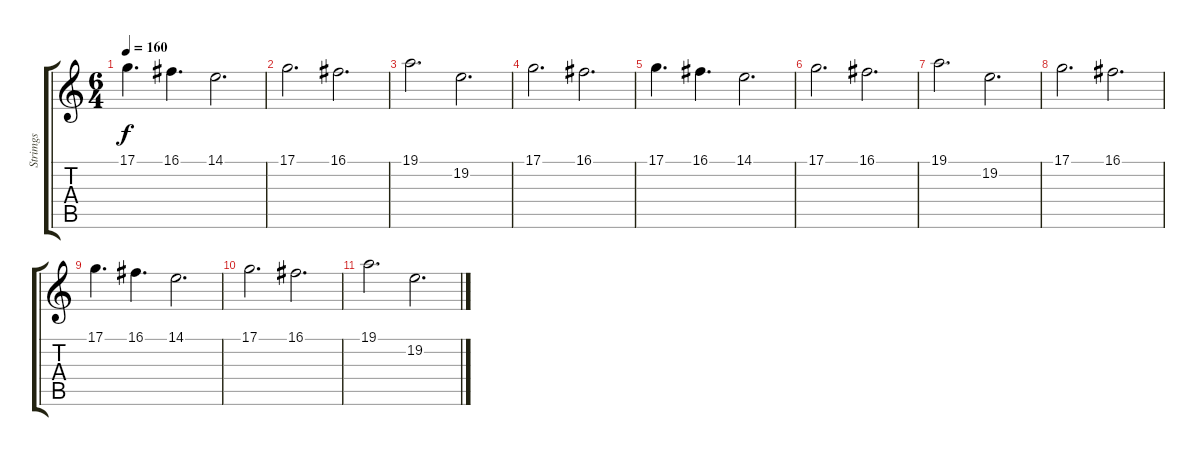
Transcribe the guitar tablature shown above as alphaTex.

\track ("Strimgs" "Strimgs") {instrument stringensemble1}
\staff {score tabs}
\tuning (D4 A3 F3 C3 G2 D2) {hide}
\ts (6 4)
\tempo 160
\clef g2
\ks c
17.1.4{d dy f} 16.1.4{d} 14.1.2{d} |
17.1.2{d} 16.1.2{d} |
19.1.2{d} 19.2.2{d} |
17.1.2{d} 16.1.2{d} |
17.1.4{d} 16.1.4{d} 14.1.2{d} |
17.1.2{d} 16.1.2{d} |
19.1.2{d} 19.2.2{d} |
17.1.2{d} 16.1.2{d} |
17.1.4{d} 16.1.4{d} 14.1.2{d} |
17.1.2{d} 16.1.2{d} |
19.1.2{d} 19.2.2{d}
